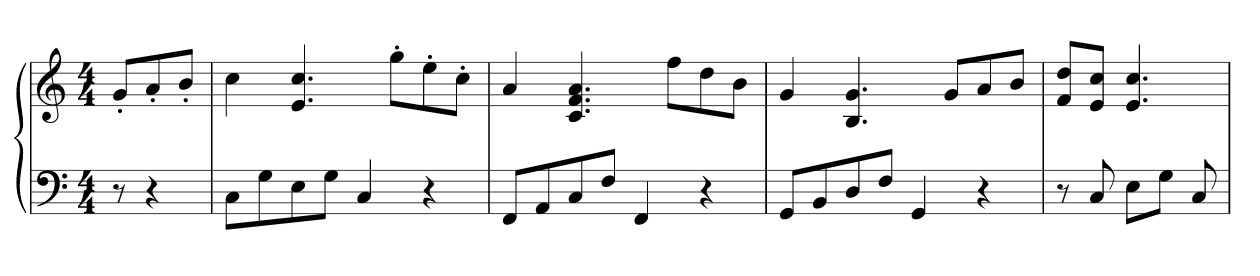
**kern	**kern
*part1	*part1
*staff2	*staff1
*clefF4	*clefG2
*k[]	*k[]
*C:	*C:
*M4/4	*M4/4
=	=
8r	8g'L
4r	8a'
.	8b'J
=1	=1
8CL	4cc
8G	.
8E	4.e 4.cc
8GJ	.
4C	.
.	8gg'L
4r	8ee'
.	8cc'J
=2	=2
8FFL	4a
8AA	.
8C	4.c 4.f 4.a
8FJ	.
4FF	.
.	8ffL
4r	8dd
.	8bJ
=3	=3
8GGL	4g
8BB	.
8D	4.B 4.g
8FJ	.
4GG	.
.	8gL
4r	8a
.	8bJ
=4	=4
8r	8f 8ddL
8C	8e 8ccJ
8EL	4.e 4.cc
8GJ	.
8C	.
=	=
*-	*-
